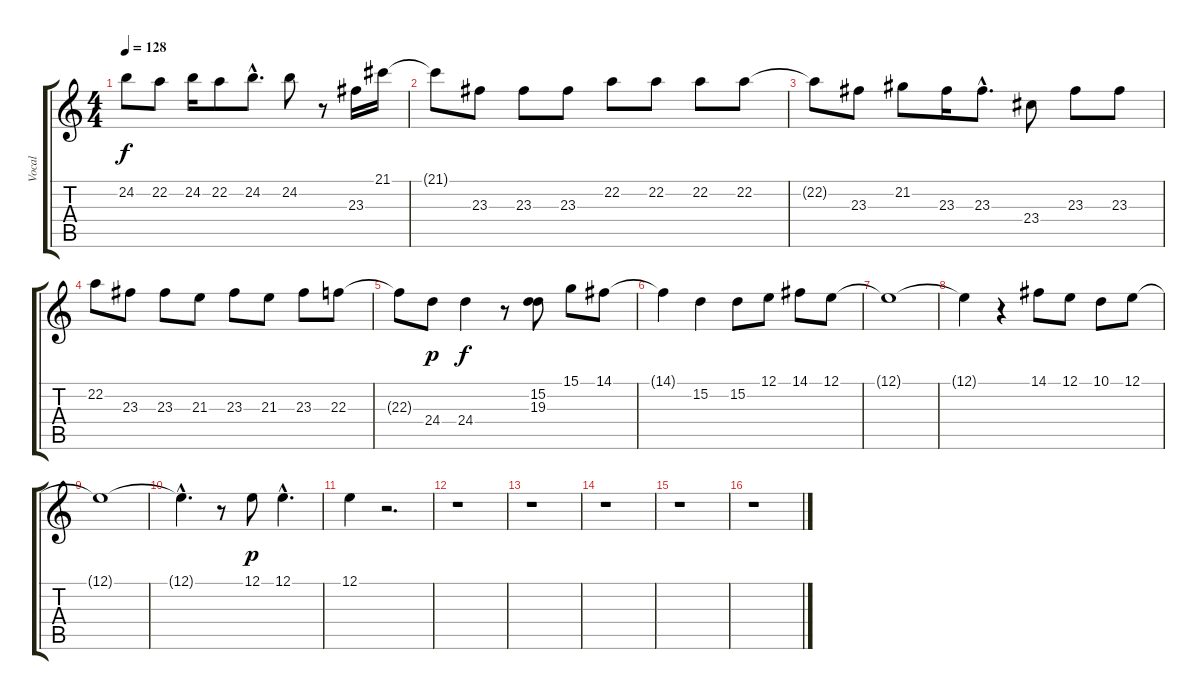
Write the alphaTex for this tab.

\track ("Vocal" "Vocal") {instrument churchorgan}
\staff {score tabs}
\tuning (E4 B3 G3 D3 A2 E2) {hide}
\ts (4 4)
\tempo 128
\clef g2
\ks c
24.2{t}.8{dy f} 22.2.8 24.2.16 22.2.8 24.2{hac}.8{d} 24.2.8 r.8 23.3.16 21.1.16 |
21.1{t}.8 23.3.8 23.3.8 23.3.8 22.2.8 22.2.8 22.2.8 22.2.8 |
22.2{t}.8 23.3.8 21.2.8 23.3.16 23.3{hac}.8{d} 23.4.8 23.3.8 23.3.8 |
22.2.8 23.3.8 23.3.8 21.3.8 23.3.8 21.3.8 23.3.8 22.3.8 |
22.3{t}.8 24.4.8{dy p} 24.4.4{dy f} r.8 (15.2 19.3).8 15.1.8 14.1.8 |
14.1{t}.4 15.2.4 15.2.8 12.1.8 14.1.8 12.1.8 |
12.1{t}.1 |
12.1{t}.4 r.4 14.1.8 12.1.8 10.1.8 12.1.8 |
12.1{t}.1 |
12.1{hac t}.4{d} r.8 12.1.8{dy p} 12.1{hac}.4{d} |
12.1.4 r.2{d} |
r.1 |
r.1 |
r.1 |
r.1 |
r.1
